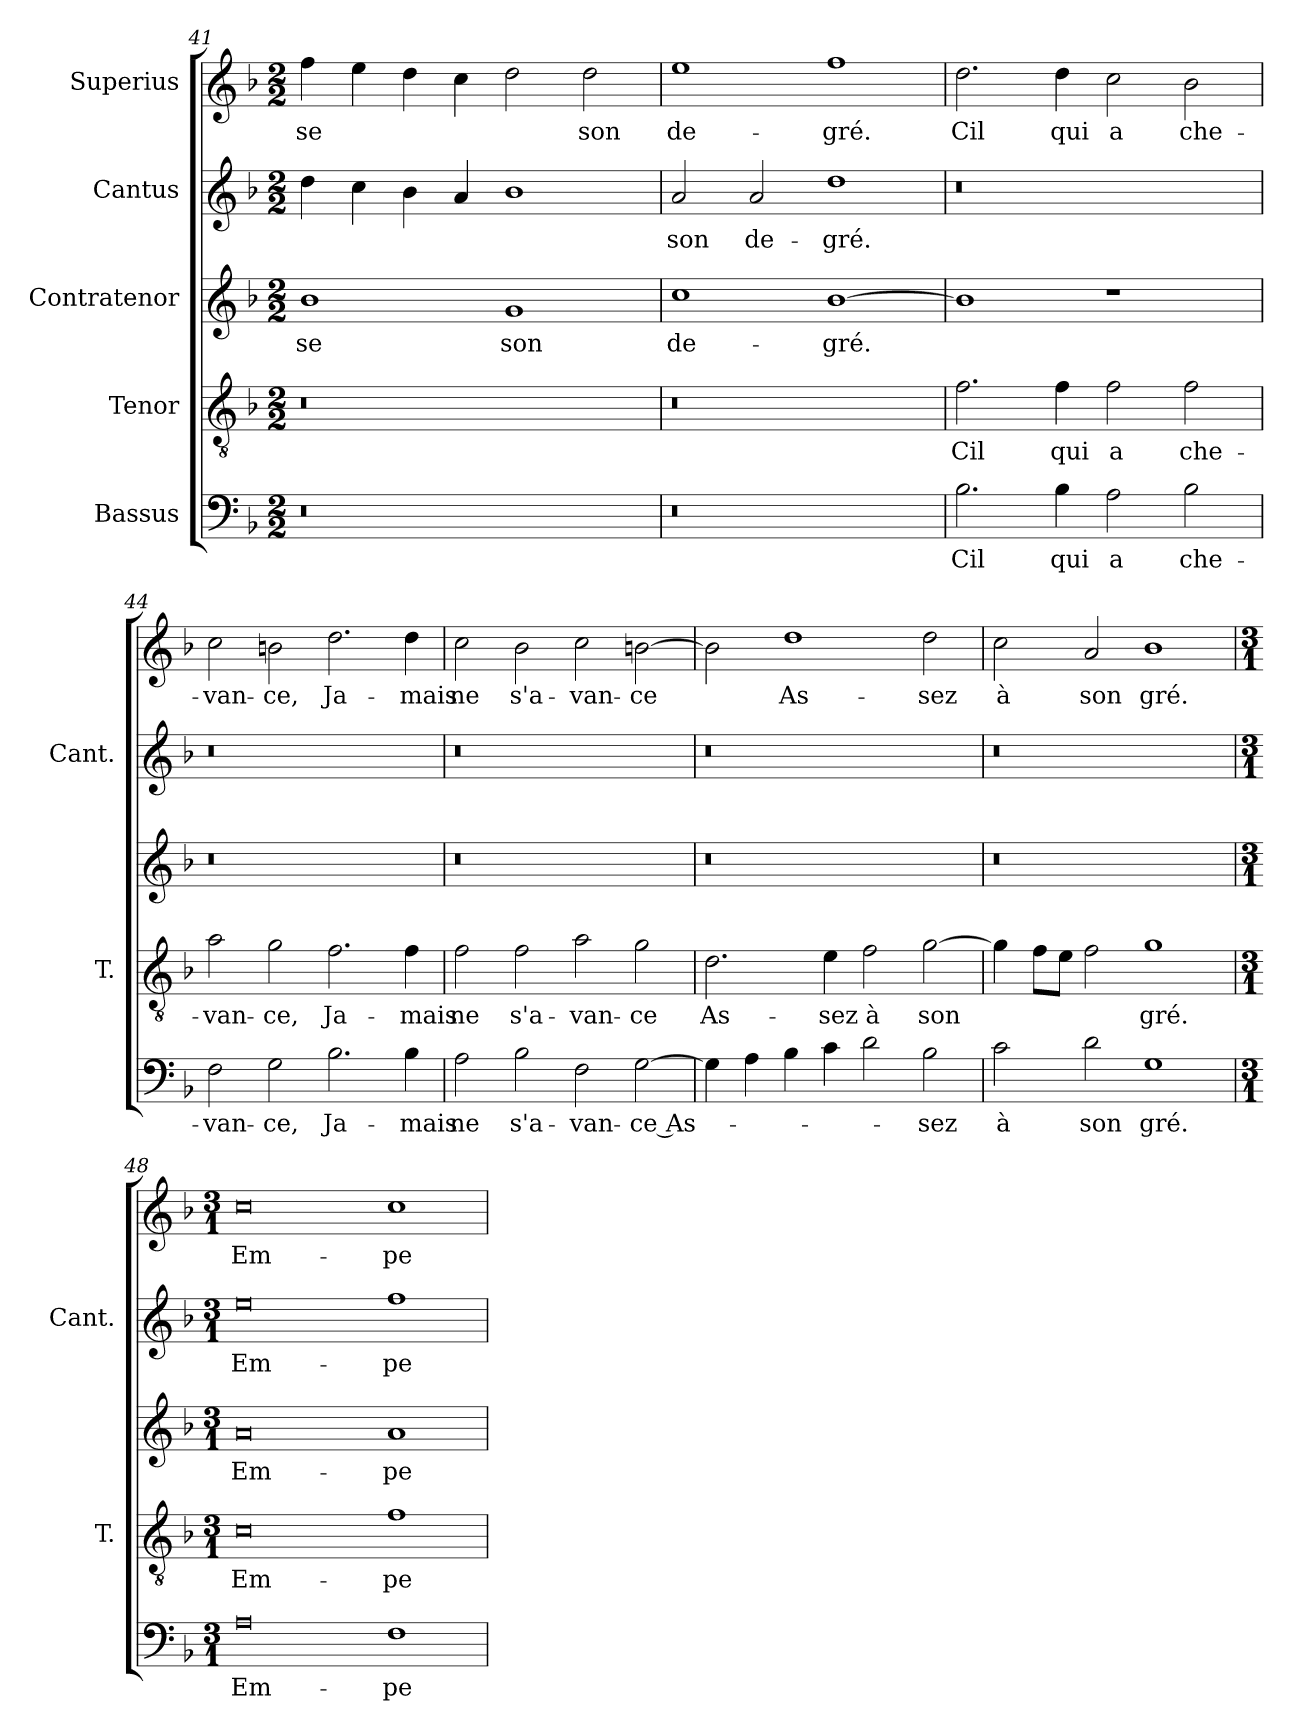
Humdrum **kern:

**kern	**text	**kern	**text	**kern	**text	**kern	**text	**kern	**text
*part5	*part5	*part4	*part4	*part3	*part3	*part2	*part2	*part1	*part1
*staff5	*staff5	*staff4	*staff4	*staff3	*staff3	*staff2	*staff2	*staff1	*staff1
*I"Bassus	*	*I"Tenor	*	*I"Contratenor	*	*I"Cantus	*	*I"Superius	*
*	*	*I'T.	*	*	*	*I'Cant.	*	*	*
*clefF4	*	*clefGv2	*	*clefG2	*	*clefG2	*	*clefG2	*
*	*	*ITrd7c12	*	*	*	*	*	*	*
*k[b-]	*	*k[b-]	*	*k[b-]	*	*k[b-]	*	*k[b-]	*
*F:	*	*F:	*	*F:	*	*F:	*	*F:	*
*M2/2	*	*M2/2	*	*M2/2	*	*M2/2	*	*M2/2	*
=41	=41	=41	=41	=41	=41	=41	=41	=41	=41
!LO:N:vis=0	!	!LO:N:vis=0	!	!	!	!	!	!	!
1r	.	1r	.	1b-\	-se	4dd\	.	4ff\	-se
.	.	.	.	.	.	4cc\	.	4ee\	.
.	.	.	.	.	.	4b-\	.	4dd\	.
.	.	.	.	.	.	4a/	.	4cc\	.
1ryy	.	1ryy	.	1g/	son	1b-\	.	2dd\	.
.	.	.	.	.	.	.	.	2dd\	son
=42	=42	=42	=42	=42	=42	=42	=42	=42	=42
!LO:N:vis=0	!	!LO:N:vis=0	!	!	!	!	!	!	!
1r	.	1r	.	1cc\	de-	2a/	son	1ee\	de-
.	.	.	.	.	.	2a/	de-	.	.
1ryy	.	1ryy	.	[1b-\	-gré.	1dd\	-gré.	1ff\	-gré.
!!LO:LB:g=z
=43	=43	=43	=43	=43	=43	=43	=43	=43	=43
!	!	!	!	!	!	!LO:N:vis=0	!	!	!
2.B-\	Cil	2.F\	Cil	1b-\]	.	1r	.	2.dd\	Cil
4B-\	qui	4F\	qui	.	.	.	.	4dd\	qui
2A\	a	2F\	a	1r	.	1ryy	.	2cc\	a
2B-\	che-	2F\	che-	.	.	.	.	2b-\	che-
=44	=44	=44	=44	=44	=44	=44	=44	=44	=44
!	!	!	!	!LO:N:vis=0	!	!LO:N:vis=0	!	!	!
2F\	-van-	2A\	-van-	1r	.	1r	.	2cc\	-van-
2G\	-ce,	2G\	-ce,	.	.	.	.	2bn\	-ce,
2.B-\	Ja-	2.F\	Ja-	1ryy	.	1ryy	.	2.dd\	Ja-
4B-\	-mais	4F\	-mais	.	.	.	.	4dd\	-mais
=45	=45	=45	=45	=45	=45	=45	=45	=45	=45
!	!	!	!	!LO:N:vis=0	!	!LO:N:vis=0	!	!	!
2A\	ne	2F\	ne	1r	.	1r	.	2cc\	ne
2B-\	s'a-	2F\	s'a-	.	.	.	.	2b-\	s'a-
2F\	-van-	2A\	-van-	1ryy	.	1ryy	.	2cc\	-van-
[2G\	-ce As-	2G\	-ce	.	.	.	.	[2bn\	-ce
=46	=46	=46	=46	=46	=46	=46	=46	=46	=46
!	!	!	!	!LO:N:vis=0	!	!LO:N:vis=0	!	!	!
4G\]	.	2.D\	As-	1r	.	1r	.	2b\]	.
4A\	.	.	.	.	.	.	.	.	.
4B-\	.	.	.	.	.	.	.	1dd\	As-
4c\	.	4E\	-sez	.	.	.	.	.	.
2d\	.	2F\	à	1ryy	.	1ryy	.	.	.
2B-\	-sez	[2G\	son	.	.	.	.	2dd\	-sez
!!LO:PB:g=z
=47	=47	=47	=47	=47	=47	=47	=47	=47	=47
!	!	!	!	!LO:N:vis=0	!	!LO:N:vis=0	!	!	!
2c\	à	4G\]	.	1r	.	1r	.	2cc\	à
.	.	8F\L	.	.	.	.	.	.	.
.	.	8E\J	.	.	.	.	.	.	.
2d\	son	2F\	.	.	.	.	.	2a/	son
1G\	gré.	1G\	gré.	1ryy	.	1ryy	.	1b-\	gré.
=48	=48	=48	=48	=48	=48	=48	=48	=48	=48
*M3/1	*	*M3/1	*	*M3/1	*	*M3/1	*	*M3/1	*
0A\	Em-	0C\	Em-	0a/	Em-	0ee\	Em-	0cc\	Em-
1F\	-pe-	1F\	-pe-	1a/	-pe-	1ff\	-pe-	1cc\	-pe-
=	=	=	=	=	=	=	=	=	=
*-	*-	*-	*-	*-	*-	*-	*-	*-	*-
